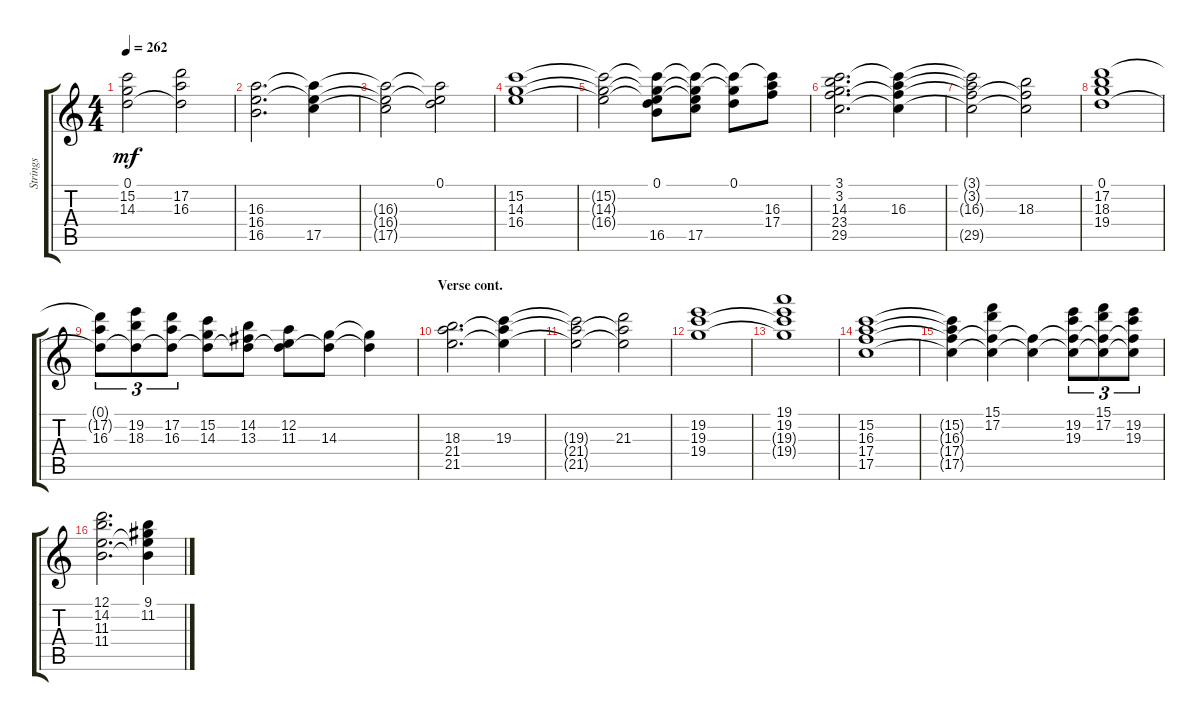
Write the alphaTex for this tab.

\track ("Strings" "Strings") {instrument electricguitarclean}
\staff {score tabs}
\tuning (D4 A3 F3 C3 G2 C2) {hide}
\ts (4 4)
\tempo 262
\clef g2
\ks aminor
(0.1{t} 15.2 14.3).2{dy mf} (0.1{t} 17.2 16.3).2 |
(16.3 16.4 16.5).2{d} (16.3{t} 16.4{t} 17.5).4 |
(16.3{t} 16.4{t} 17.5{t}).2 (0.1 16.3{t} 16.4{t}).2 |
(15.2 14.3 16.4).1 |
(15.2{t} 14.3{t} 16.4{t}).2 (0.1 15.2{t} 14.3{t} 16.4{t} 16.5).8 (15.2{t} 14.3{t} 16.4{t} 17.5).8 (0.1 15.2{t} 14.3{t}).8 (15.2{t} 16.3 17.4).8 |
(3.1 3.2 14.3 23.4 29.5).2{d} (3.1{t} 3.2{t} 16.3 29.5{t}).4 |
(3.1{t} 3.2{t} 16.3{t} 29.5{t}).2 (3.1{t} 3.2{t} 18.3).2 |
(0.1 17.2 18.3 19.4).1 |
(0.1{t} 17.2{t} 16.3).8{tu (3 2)} (0.1{t} 19.2 18.3).8{tu (3 2)} (0.1{t} 17.2 16.3).8{tu (3 2)} (0.1{t} 15.2 14.3).8 (0.1{t} 14.2 13.3).8 (0.1{t} 12.2 11.3).8 (0.1{t} 14.3).8 (0.1{t} 14.3{t}).4 |
\section ("" "Verse cont.")
(18.3 21.4 21.5).2{d} (19.3 21.4{t} 21.5{t}).4 |
(19.3{t} 21.4{t} 21.5{t}).2 (21.3 21.4{t} 21.5{t}).2 |
(19.2 19.3 19.4).1 |
(19.1 19.2 19.3{t} 19.4{t}).1 |
(15.2 16.3 17.4 17.5).1 |
(15.2{t} 16.3{t} 17.4{t} 17.5{t}).4 (15.1 17.2 17.4{t} 17.5{t}).4 (17.4{t} 17.5{t}).4 (19.2 19.3 17.4{t} 17.5{t}).8{tu (3 2)} (15.1 17.2 17.4{t} 17.5{t}).8{tu (3 2)} (19.2 19.3 17.4{t} 17.5{t}).8{tu (3 2)} |
(12.1 14.2 11.3 11.4).2{d} (9.1 11.2 11.3{t} 11.4{t}).4
